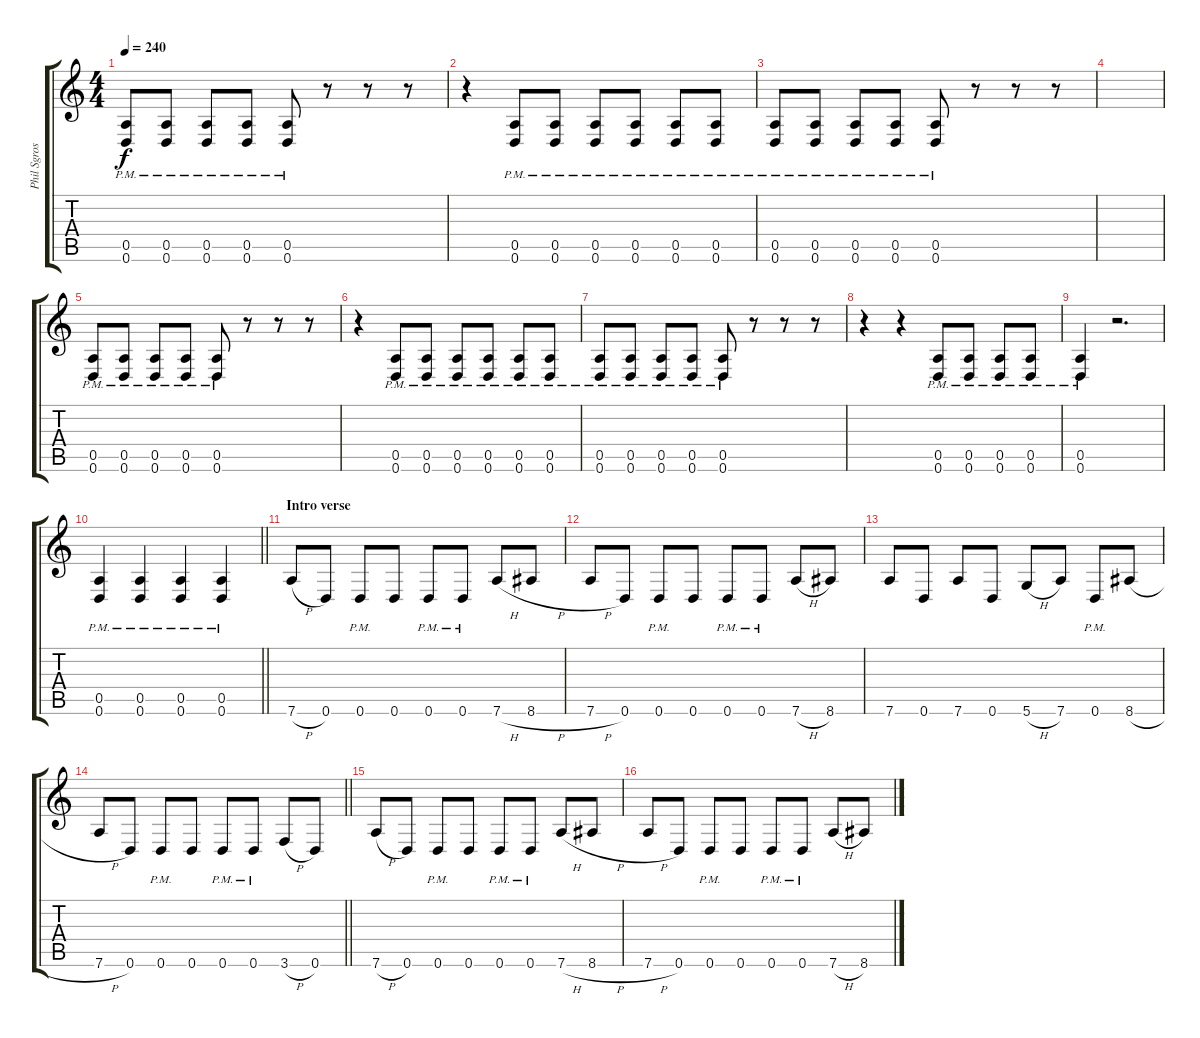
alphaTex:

\track ("Phil Sgrosso" "Phil Sgros") {instrument distortionguitar}
\staff {score tabs}
\tuning (E4 B3 G3 D3 A2 D2) {hide}
\ts (4 4)
\tempo 240
\clef g2
\ks c
(0.5{pm} 0.6{pm}).8{dy f} (0.5{pm} 0.6{pm}).8 (0.5{pm} 0.6{pm}).8 (0.5{pm} 0.6{pm}).8 (0.5{pm} 0.6{pm}).8 r.8 r.8 r.8 |
r.4 (0.5{pm} 0.6{pm}).8 (0.5{pm} 0.6{pm}).8 (0.5{pm} 0.6{pm}).8 (0.5{pm} 0.6{pm}).8 (0.5{pm} 0.6{pm}).8 (0.5{pm} 0.6{pm}).8 |
(0.5{pm} 0.6{pm}).8 (0.5{pm} 0.6{pm}).8 (0.5{pm} 0.6{pm}).8 (0.5{pm} 0.6{pm}).8 (0.5{pm} 0.6{pm}).8 r.8 r.8 r.8 |
|
(0.5{pm} 0.6{pm}).8 (0.5{pm} 0.6{pm}).8 (0.5{pm} 0.6{pm}).8 (0.5{pm} 0.6{pm}).8 (0.5{pm} 0.6{pm}).8 r.8 r.8 r.8 |
r.4 (0.5{pm} 0.6{pm}).8 (0.5{pm} 0.6{pm}).8 (0.5{pm} 0.6{pm}).8 (0.5{pm} 0.6{pm}).8 (0.5{pm} 0.6{pm}).8 (0.5{pm} 0.6{pm}).8 |
(0.5{pm} 0.6{pm}).8 (0.5{pm} 0.6{pm}).8 (0.5{pm} 0.6{pm}).8 (0.5{pm} 0.6{pm}).8 (0.5{pm} 0.6{pm}).8 r.8 r.8 r.8 |
r.4 r.4 (0.5{pm} 0.6{pm}).8 (0.5{pm} 0.6{pm}).8 (0.5{pm} 0.6{pm}).8 (0.5{pm} 0.6{pm}).8 |
(0.5{pm} 0.6{pm}).4 r.2{d} |
\barLineRight lightlight
(0.5{pm} 0.6{pm}).4 (0.5{pm} 0.6{pm}).4 (0.5{pm} 0.6{pm}).4 (0.5{pm} 0.6{pm}).4 |
\section ("" "Intro verse")
7.6{h}.8{instrument distortionguitar} 0.6.8 0.6{pm}.8 0.6.8 0.6{pm}.8 0.6{pm}.8 7.6{h}.8 8.6{h}.8 |
7.6{h}.8 0.6.8 0.6{pm}.8 0.6.8 0.6{pm}.8 0.6{pm}.8 7.6{h}.8 8.6.8 |
7.6.8 0.6.8 7.6.8 0.6.8 5.6{h}.8 7.6.8 0.6{pm}.8 8.6{h}.8 |
\barLineRight lightlight
7.6{h}.8 0.6.8 0.6{pm}.8 0.6.8 0.6{pm}.8 0.6{pm}.8 3.6{h}.8 0.6.8 |
7.6{h}.8{instrument distortionguitar} 0.6.8 0.6{pm}.8 0.6.8 0.6{pm}.8 0.6{pm}.8 7.6{h}.8 8.6{h}.8 |
7.6{h}.8 0.6.8 0.6{pm}.8 0.6.8 0.6{pm}.8 0.6{pm}.8 7.6{h}.8 8.6.8
